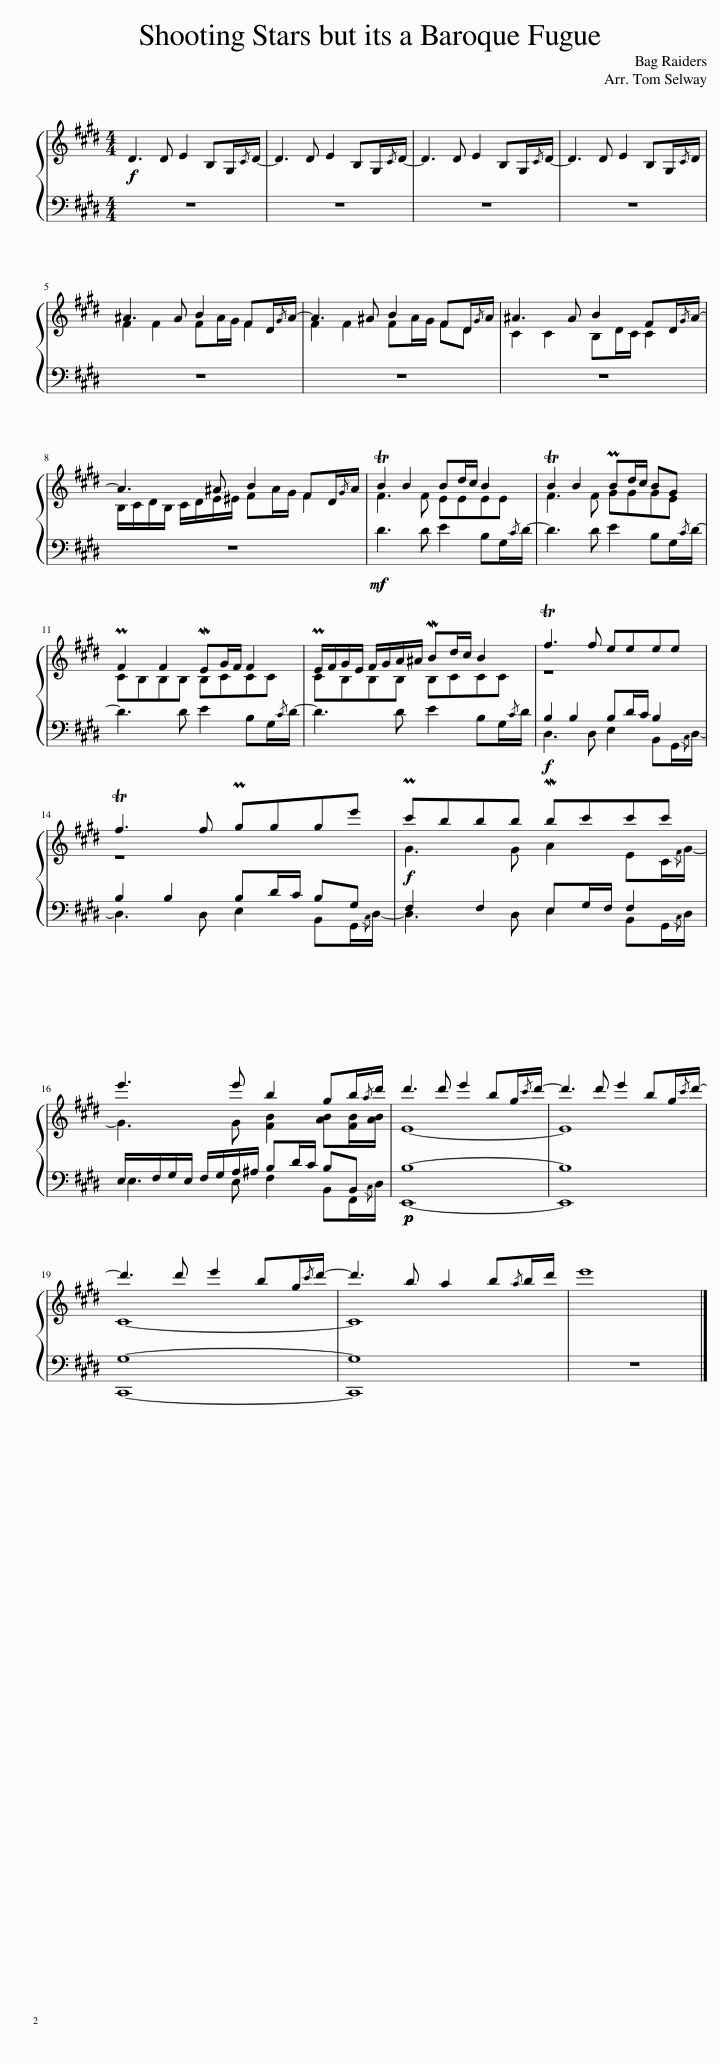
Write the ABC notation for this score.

X:1
%%score { ( 1 3 ) | ( 2 4 ) }
L:1/8
M:4/4
I:linebreak $
K:E
V:1 treble
V:3 treble
V:2 bass
V:4 bass
V:1
!f! D3 D E2 B,G,/{/C}D/- | D3 D E2 B,G,/{/C}D/- | D3 D E2 B,G,/{/C}D/- | D3 D E2 B,G,/{/C}D/ |$ ^A3 A B2 FD/{/G}A/- | %5
 A3 ^A B2 FD/{/G}A/ | ^A3 A B2 FD/{/G}A/- |$ A3 ^A B2 FD/{/G}A/ | B2 B2 Bd/c/ B2 | B2 B2 Bd/c/ BG |$ %10
 F2 F2 EG/F/ F2 | E/F/G/E/ F/G/A/^A/ Bd/c/ B2 | Tf3 f eeee |$ Tf3 f Pggge' |!f! Pc'bbb Mbc'c'c' |$ %15
 e'3 e' b2 gb/{/a}d'/ | d'3 d' e'2 bg/{/c'}d'/- | d'3 d' e'2 bg/{/c'}d'/- |$ d'3 d' e'2 bg/{/c'}d'/- | d'3 b a2 b{/a}b/d'/ | %20
 e'8 |] %21
V:2
 z8 | z8 | z8 | z8 |$ z8 | %5
 z8 | z8 |$ z8 |!mf! D3 D E2 B,G,/{/C}D/- | D3 D E2 B,G,/{/C}D/- |$ %10
 D3 D E2 B,G,/{/C}D/- | D3 D E2 B,G,/{/C}D/ |!f! B,2 B,2 B,D/C/ B,2 |$ B,2 B,2 B,D/C/ B,G, | F,2 F,2 E,G,/F,/ F,2 |$ %15
 E,/F,/G,/E,/ F,/G,/A,/^A,/ B,D/C/ B,B,, |!p!!p! B,8- | B,8 |$ G,8- | G,8 | %20
 z8 |] %21
V:3
 x8 | x8 | x8 | x8 |$ F2 F2 F^A/G/ F2 | %5
 F2 F2 F^A/G/ FD | C2 C2 B,D/C/ C2 |$ B,/C/D/B,/ C/D/E/^E/ F^A/G/ F2 | TF3 F EEEE | TF3 F PGGGE |$ %10
 PCB,B,B, MB,CCC | PCB,B,B, MB,CCC | z8 |$ z8 | G3 G A2 EC/{/F}G/- |$ %15
 G3 G [FB]2 [AB][FB]/[AB]/ | E8- | E8 |$ C8- | C8 | %20
 x8 |] %21
V:4
 x8 | x8 | x8 | x8 |$ x8 | %5
 x8 | x8 |$ x8 | x8 | x8 |$ %10
 x8 | x8 | D,3 D, E,2 B,,G,,/{/C,}D,/- |$ D,3 D, E,2 B,,G,,/{/C,}D,/- | D,3 D, E,2 B,,G,,/{/C,}D,/ |$ %15
 E,3 E, F,2 B,,F,,/{/C,}D,/ | E,,8- | E,,8 |$ C,,8- | C,,8 | %20
 x8 |] %21
